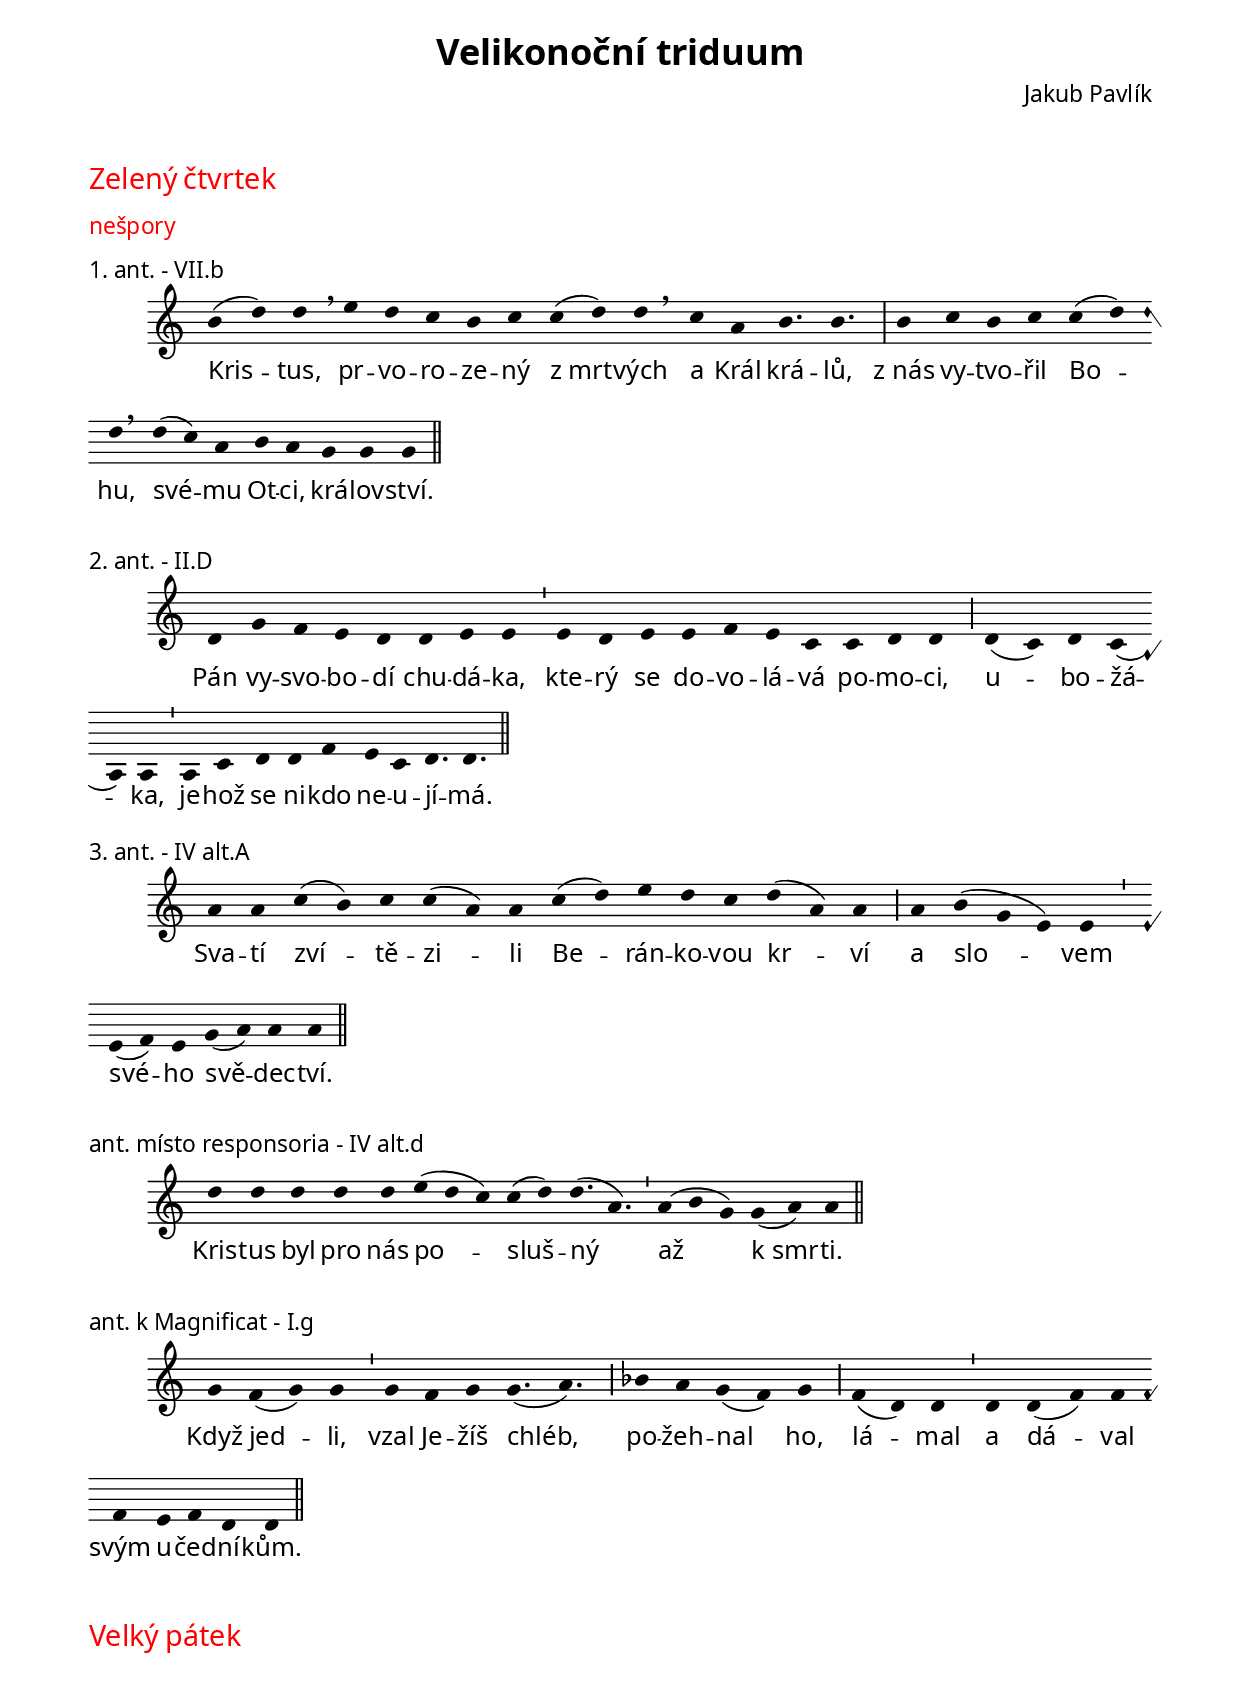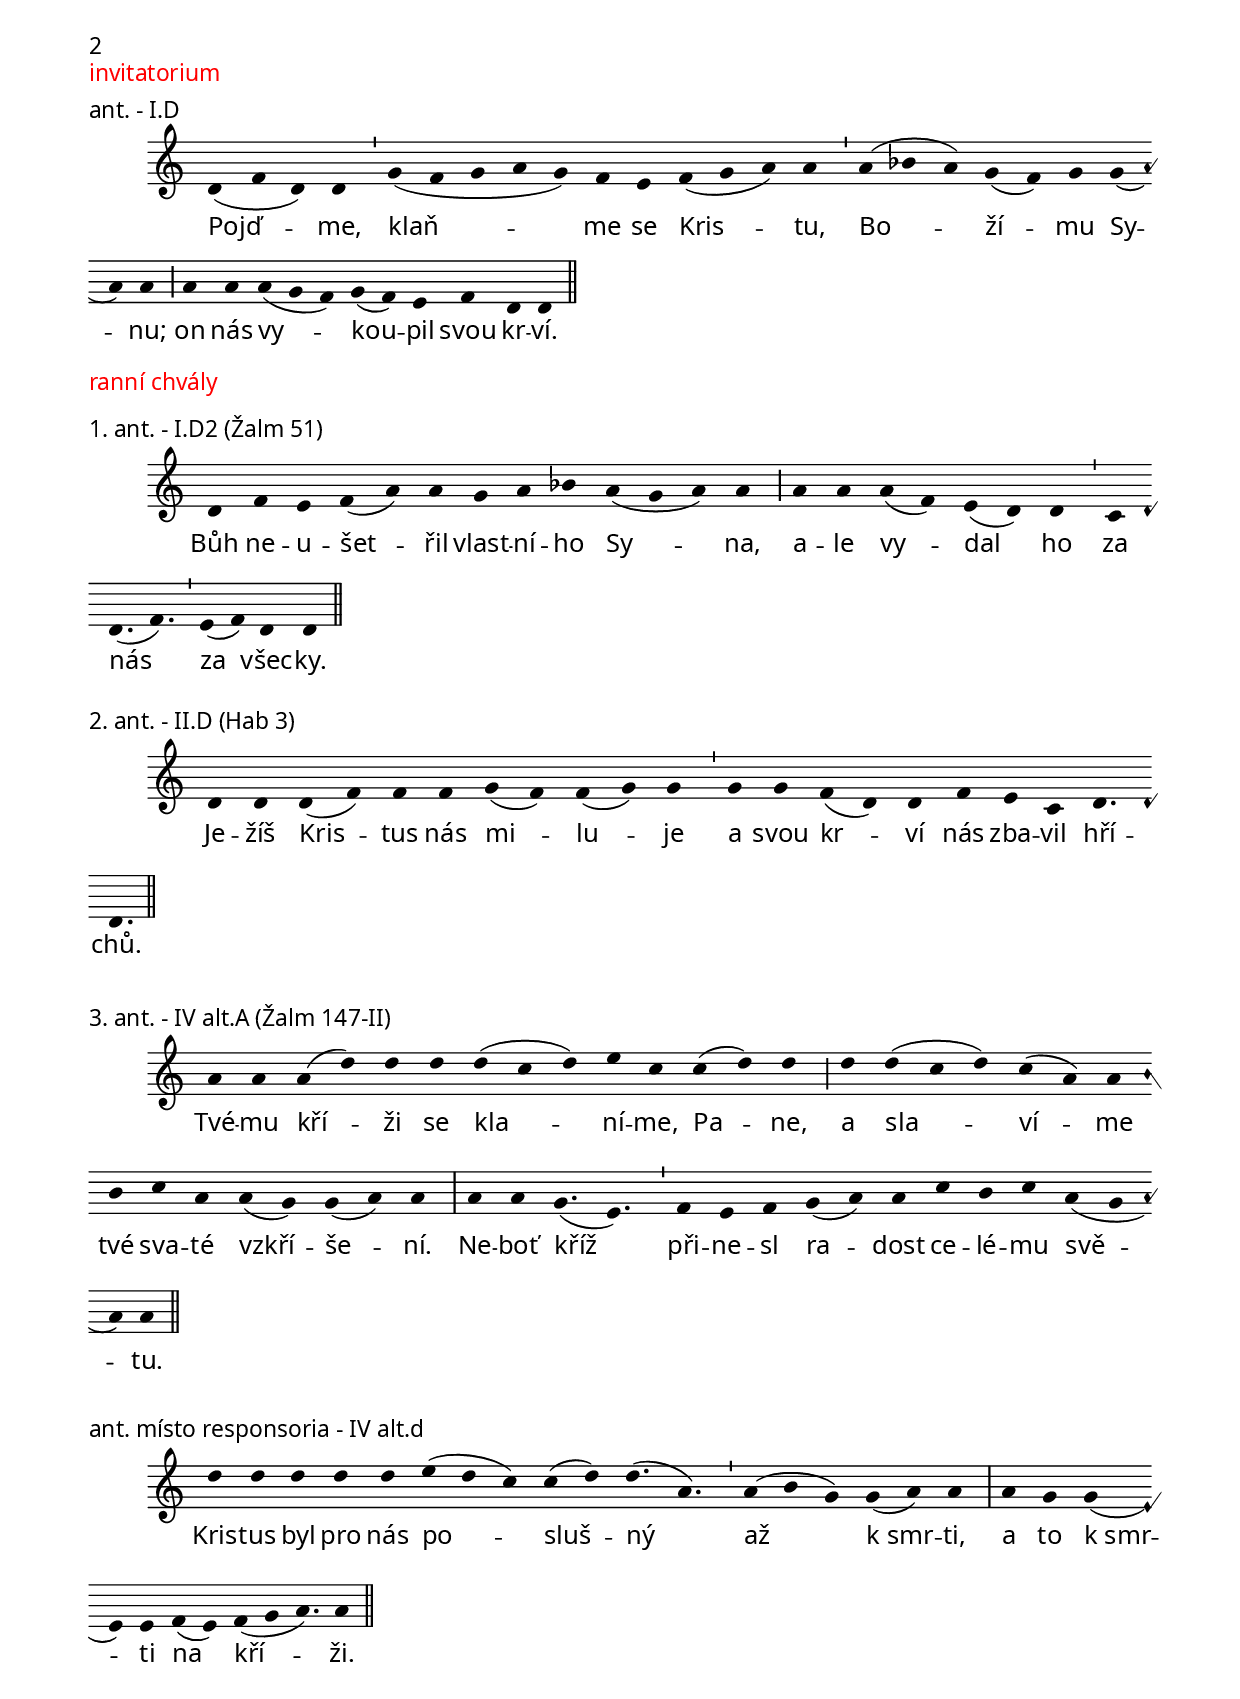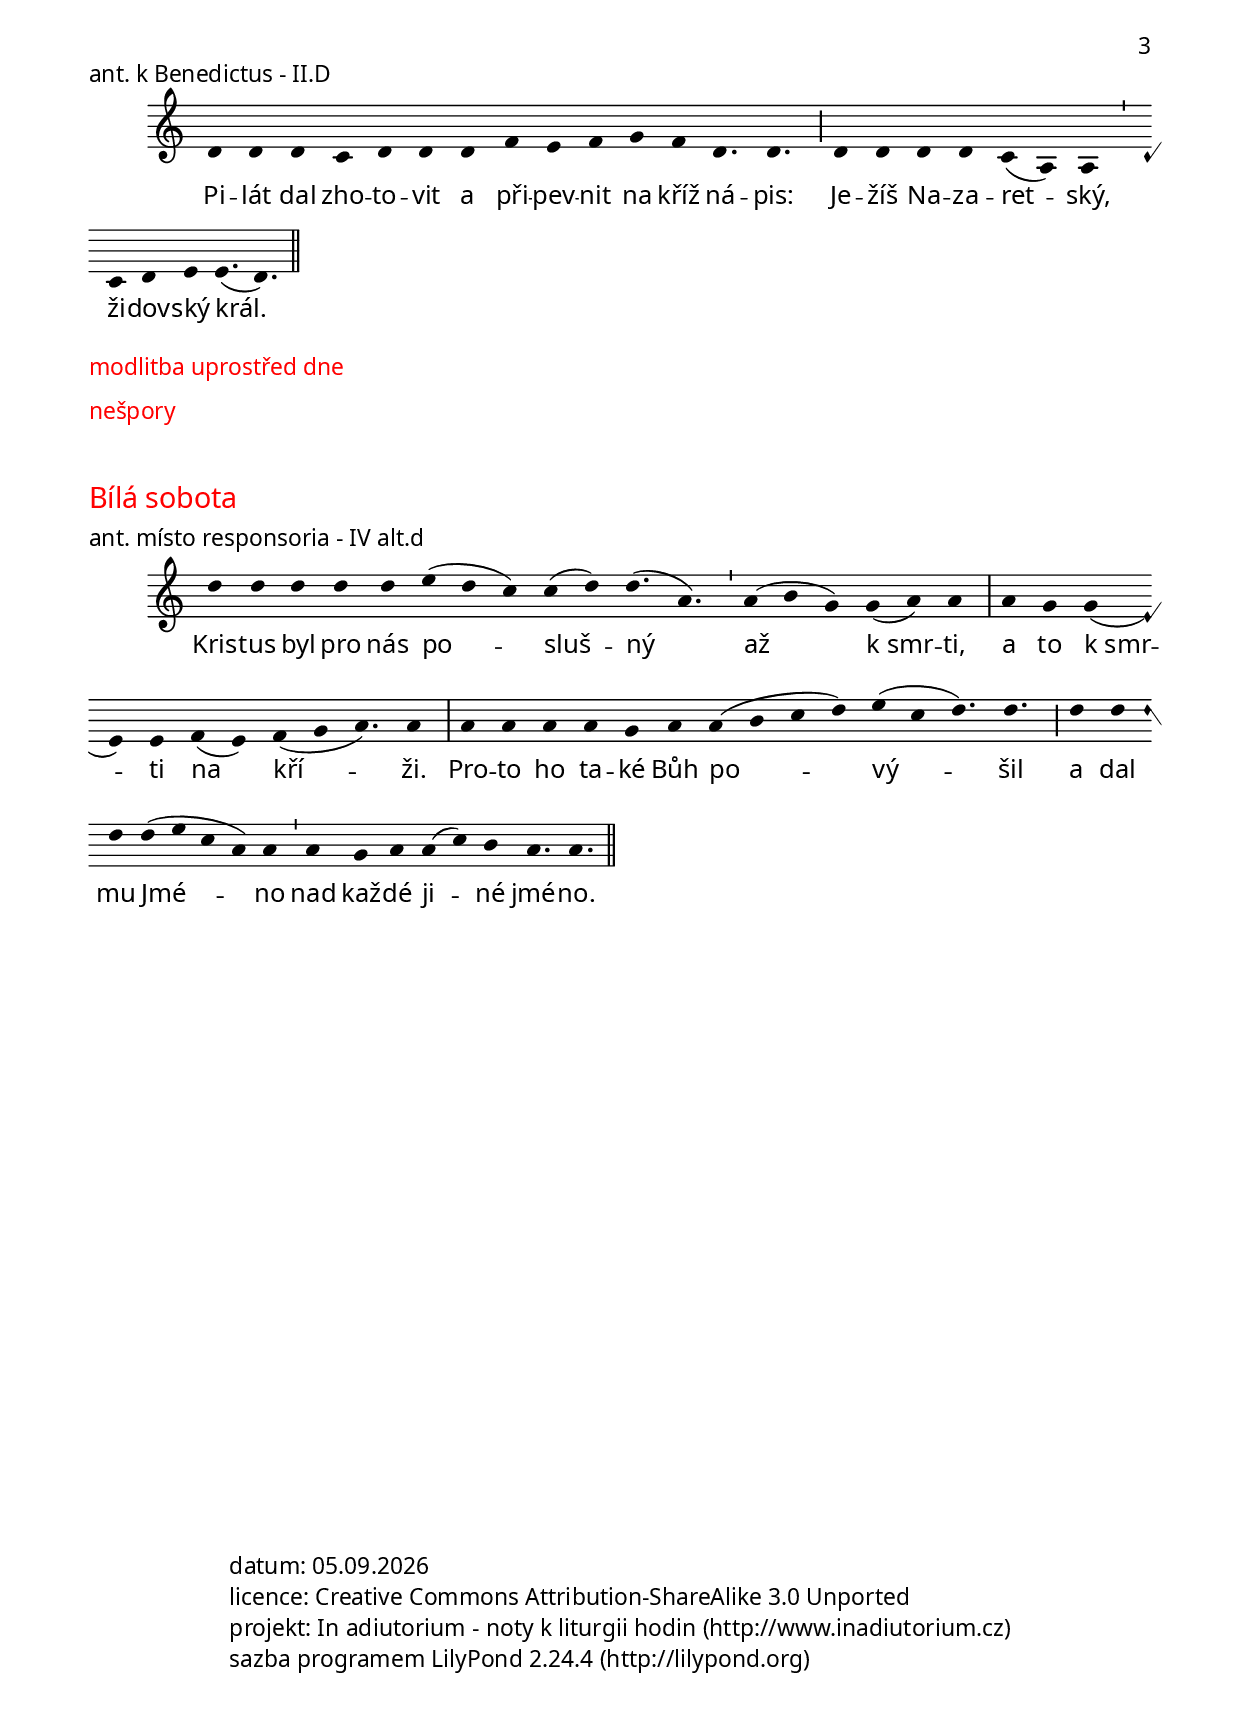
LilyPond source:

\version "2.14.2"

\header {
  title = "Velikonoční triduum"
  composer = "Jakub Pavlík"
}

\include "spolecne.ly"

\markup\nadpisDen{Zelený čtvrtek}

\markup {\nadpisHodinka {"nešpory"}}

\score {
  \relative c'' {
    \choralniRezim
    b4( d) d \breathe
    e d c b c c( d) d \breathe \bar ""
    c a b4. b \bar "|"
    b4 c b c c( d) d \breathe \bar ""
    d( c) a b a g g g \bar "||"
  }
  \addlyrics {
    Kris -- tus,
    pr -- vo -- ro -- ze -- ný z_mrt -- vých
    a Král krá -- lů,
    z_nás vy -- tvo -- řil Bo -- hu, 
    své -- mu Ot -- ci, krá -- lov -- ství.
  }
  \header {
    quid = "1. ant."
    modus = "VII"
    differentia = "b"
    psalmus = ""
    id = ""
    fons = "slavnost Ježíše Krista Krále, ant. k Benedictus"
    piece = \markup {\sestavTitulekBezZalmu}
  }
}

\score {
  \relative c' {
    \choralniRezim
    d4 g f e d d e e \barMin
    e d e e f e c c d d \barMaior
    d( c) d c( a) a \barMin
    a c d d f e c d4. d \barFinalis
  }
  \addlyrics {
    Pán vy -- svo -- bo -- dí chu -- dá -- ka,
    kte -- rý se do -- vo -- lá -- vá po -- mo -- ci,
    u -- bo -- žá -- ka, 
    je -- hož se ni -- kdo ne -- u -- jí -- má.
  }
  \header {
    quid = "2. ant."
    modus = "II"
    differentia = "D" 
    psalmus = ""
    id = ""
    piece = \markup {\sestavTitulekBezZalmu}
  }
}

\score {
  \relative c'' {
    \choralniRezim
    a4 a c( b) c c( a) a c( d) e d c d( a) a \barMaior
    a b( g e) e \barMin e( f) e g( a) a a \barFinalis
  }
  \addlyrics {
    Sva -- tí zví -- tě -- zi -- li Be -- rán -- ko -- vou kr -- ví
    a slo -- vem své -- ho svě -- dec -- tví.
  }
  \header {
    quid = "3. ant."
    modus = "IV alt"
    differentia = "A" 
    psalmus = ""
    id = ""
    piece = \markup {\sestavTitulekBezZalmu}
  }
}

\score {
  \relative c'' {
    \choralniRezim
    d4 d d d d e( d c) c( d) d4.( a) \barMin a4( b g) g( a) a \barFinalis
  }
  \addlyrics {
    Kris -- tus byl pro nás po -- sluš -- ný až k_smr -- ti.
  }
  \header {
    quid = "ant. místo responsoria"
    modus = "IV alt"
    differentia = "d" 
    psalmus = ""
    id = ""
    fons = "Bílá sobota, ant. místo responsoria."
    piece = \markup {\sestavTitulekBezZalmu}
  }
}

\score {
  \relative c'' {
    \choralniRezim
    g4 f( g) g \barMin g f g g4.( a) \barMaior
    bes4 a g( f) g \barMaior
    f( d) d \barMin d d( f) f f e f d d \barFinalis
  }
  \addlyrics {
    Když jed -- li, vzal Je -- žíš chléb,
    po -- žeh -- nal ho,
    lá -- mal a dá -- val svým u -- čed -- ní -- kům.
  }
  \header {
    quid = "ant. k Magnificat"
    modus = "I"
    differentia = "g" 
    psalmus = ""
    id = ""
    piece = \markup {\sestavTitulekBezZalmu}
  }
}

\markup\nadpisDen{Velký pátek}

\markup {\nadpisHodinka {"invitatorium"}}

\score {
  \relative c' {
    \choralniRezim
    d4( f d) d \barMin
    g( f g a g) f e f( g a) a \barMin a( bes a) g( f) g g( a) a \barMaior
    a4 a a( g f) g( f) e f d d \barFinalis
  }
  \addlyrics {
    Pojď -- me, 
    klaň -- me se Kris -- tu, Bo -- ží -- mu Sy -- nu;
    on nás vy -- kou -- pil svou kr -- ví.
  }
  \header {
    quid = "ant."
    modus = "I"
    differentia = "D" 
    psalmus = ""
    id = ""
    piece = \markup {\sestavTitulekBezZalmu}
  }
}

\markup {\nadpisHodinka {"ranní chvály"}}

\score {
  \relative c' {
    \choralniRezim
    d4 f e f( a) a g a bes a( g a) a \barMaior
    a a a( f) e( d) d \barMin c d4.( f) \barMin e4( f) d d \barFinalis
  }
  \addlyrics {
    Bůh ne -- u -- šet -- řil vlast -- ní -- ho Sy -- na,
    a -- le vy -- dal ho za nás za všec -- ky.
  }
  \header {
    quid = "1. ant."
    modus = "I"
    differentia = "D2" 
    psalmus = "Žalm 51"
    id = ""
    piece = \markup {\sestavTitulek}
  }
}

\score {
  \relative c' {
    \choralniRezim
    d4 d d( f) f f g( f) f( g) g \barMin
    g g f( d) d f e c d4. d \barFinalis
  }
  \addlyrics {
    Je -- žíš Kris -- tus nás mi -- lu -- je
    a svou kr -- ví nás zba -- vil hří -- chů.
  }
  \header {
    quid = "2. ant."
    modus = "II"
    differentia = "D" 
    psalmus = "Hab 3"
    id = ""
    notitia = "Textově téměř shodný je začátek ant. k Magn. ze svátku Křtu Páně, ale její melodie (k 7.2.2012) nebyla použitelná, protože je (i když kousek končí na tónice) příliš nesena dynamikou rozjezdu k něčemu, co následuje."
    piece = \markup {\sestavTitulek}
  }
}

\score {
  \relative c'' {
    \choralniRezim
    a4 a a( d) d d d( c d) e c c( d) d \barMaior
    d d( c d) c( a) a b c a a( g) g( a) a \barMax
    a a g4.( e) \barMin f4 e f g( a) a c b c a( g a) a \barFinalis
  }
  \addlyrics {
    Tvé -- mu kří -- ži se kla -- ní -- me, Pa -- ne,
    a sla -- ví -- me tvé sva -- té vzkří -- še -- ní.
    Ne -- boť kříž při -- ne -- sl ra -- dost ce -- lé -- mu svě -- tu.
  }
  \header {
    quid = "3. ant."
    modus = "IV alt"
    differentia = "A" 
    psalmus = "Žalm 147-II"
    id = ""
    piece = \markup {\sestavTitulek}
  }
}

\score {
  \relative c'' {
    \choralniRezim
    d4 d d d d e( d c) c( d) d4.( a) \barMin a4( b g) g( a) a \barMax
    a g g( e) e f( e) f( g a4.) a4 \barFinalis
  }
  \addlyrics {
    Kris -- tus byl pro nás po -- sluš -- ný až k_smr -- ti,
    a to k_smr -- ti na kří -- ži.
  }
  \header {
    quid = "ant. místo responsoria"
    modus = "IV alt"
    differentia = "d" 
    psalmus = ""
    id = ""
    fons = "Bílá sobota, ant. místo responsoria."
    piece = \markup {\sestavTitulekBezZalmu}
  }
}

\score {
  \relative c' {
    \choralniRezim
    d4 d d c d d d f e f g f d4. d \barMaior
    d4 d d d c( a) a \barMin c d e e4.( d) \barFinalis
  }
  \addlyrics {
    Pi -- lát dal zho -- to -- vit a při -- pev -- nit na kříž ná -- pis:
    Je -- žíš Na -- za -- ret -- ský, ži -- dov -- ský král.
  }
  \header {
    quid = "ant. k Benedictus"
    modus = "II"
    differentia = "D" 
    psalmus = ""
    id = ""
    piece = \markup {\sestavTitulekBezZalmu}
  }
}

\markup {\nadpisHodinka {"modlitba uprostřed dne"}}

\score {
  \relative c' {
    \choralniRezim
    
  }
  \addlyrics {
    By -- lo de -- vět ho -- din do -- po -- led -- ne,
    když u -- kři -- žo -- va -- li Je -- ží -- še.
  }
  \header {
    quid = "ant. dopoledne"
    modus = ""
    differentia = "" 
    psalmus = ""
    id = ""
    piece = \markup {\sestavTitulekBezZalmu}
  }
}

\score {
  \relative c' {
    \choralniRezim
    
  }
  \addlyrics {
    Když by -- lo dva -- náct ho -- din,
    na -- sta -- la tma po ce -- lém kra -- ji
    až do tří od -- po -- led -- ne.
  }
  \header {
    quid = "ant. v poledne"
    modus = ""
    differentia = "" 
    psalmus = ""
    id = ""
    piece = \markup {\sestavTitulekBezZalmu}
  }
}

\score {
  \relative c' {
    \choralniRezim
    
  }
  \addlyrics {
    Ve tři ho -- di -- ny
    zvo -- lal Je -- žíš moc -- ným hla -- sem:
    Bo -- že můj, Bo -- že můj, proč jsi mě o -- pus -- til?
  }
  \header {
    quid = "ant. odpoledne"
    modus = ""
    differentia = "" 
    psalmus = ""
    id = ""
    piece = \markup {\sestavTitulekBezZalmu}
  }
}

\markup {\nadpisHodinka {"nešpory"}}

\score {
  \relative c' {
    \choralniRezim
    
  }
  \addlyrics {
    Po -- zor -- ně na -- slou -- chej -- te,
    všech -- ny ná -- ro -- dy,
    a po -- hleď -- te na mou bo -- lest.
  }
  \header {
    quid = "1. ant."
    modus = ""
    differentia = "" 
    psalmus = "Žalm 116-II"
    id = ""
    piece = \markup {\sestavTitulek}
  }
}

\score {
  \relative c' {
    \choralniRezim
    
  }
  \addlyrics {
    Můj duch ve mně chřad -- ne,
    srd -- ce mi str -- nu -- lo v_nit -- ru.
  }
  \header {
    quid = "2. ant."
    modus = ""
    differentia = "" 
    psalmus = "Žalm 143"
    id = ""
    piece = \markup {\sestavTitulek}
  }
}

\score {
  \relative c' {
    \choralniRezim
    
  }
  \addlyrics {
    Když Je -- žíš při -- jal o -- cet, že -- kl:
    Do -- ko -- ná -- no je.
    Pak sklo -- nil hla -- vu a sko -- nal.
  }
  \header {
    quid = "3. ant."
    modus = ""
    differentia = "" 
    psalmus = "Flp 2"
    id = ""
    piece = \markup {\sestavTitulek}
  }
}

\score {
  \relative c' {
    \choralniRezim
    
  }
  \addlyrics {
    By -- li jsme s_Bo -- hem u -- smí -- ře -- ni
    smr -- tí je -- ho Sy -- na
    v_do -- bě, kdy jsme s_ním by -- li ješ -- tě zne -- přá -- te -- le -- ni.
  }
  \header {
    quid = "ant. k Magnificat"
    modus = ""
    differentia = "" 
    psalmus = ""
    id = ""
    piece = \markup {\sestavTitulekBezZalmu}
  }
}

\markup\nadpisDen{Bílá sobota}

\score {
  \relative c'' {
    \choralniRezim
    d4 d d d d e( d c) c( d) d4.( a) \barMin a4( b g) g( a) a \barMax
    a g g( e) e f( e) f( g a4.) a4 \barMax
    a a a a g a a( b c d) e( c d4.) d \barMaior
    d4 d d d( e c a) a \barMin a g a a( c) b a4. a \barFinalis
  }
  \addlyrics {
    Kris -- tus byl pro nás po -- sluš -- ný až k_smr -- ti,
    a to k_smr -- ti na kří -- ži.
    Pro -- to ho ta -- ké Bůh po -- vý -- šil
    a dal mu Jmé -- no nad kaž -- dé ji -- né jmé -- no.
  }
  \header {
    quid = "ant. místo responsoria"
    modus = "IV alt"
    differentia = "d" 
    psalmus = ""
    id = ""
    piece = \markup {\sestavTitulekBezZalmu}
  }
}